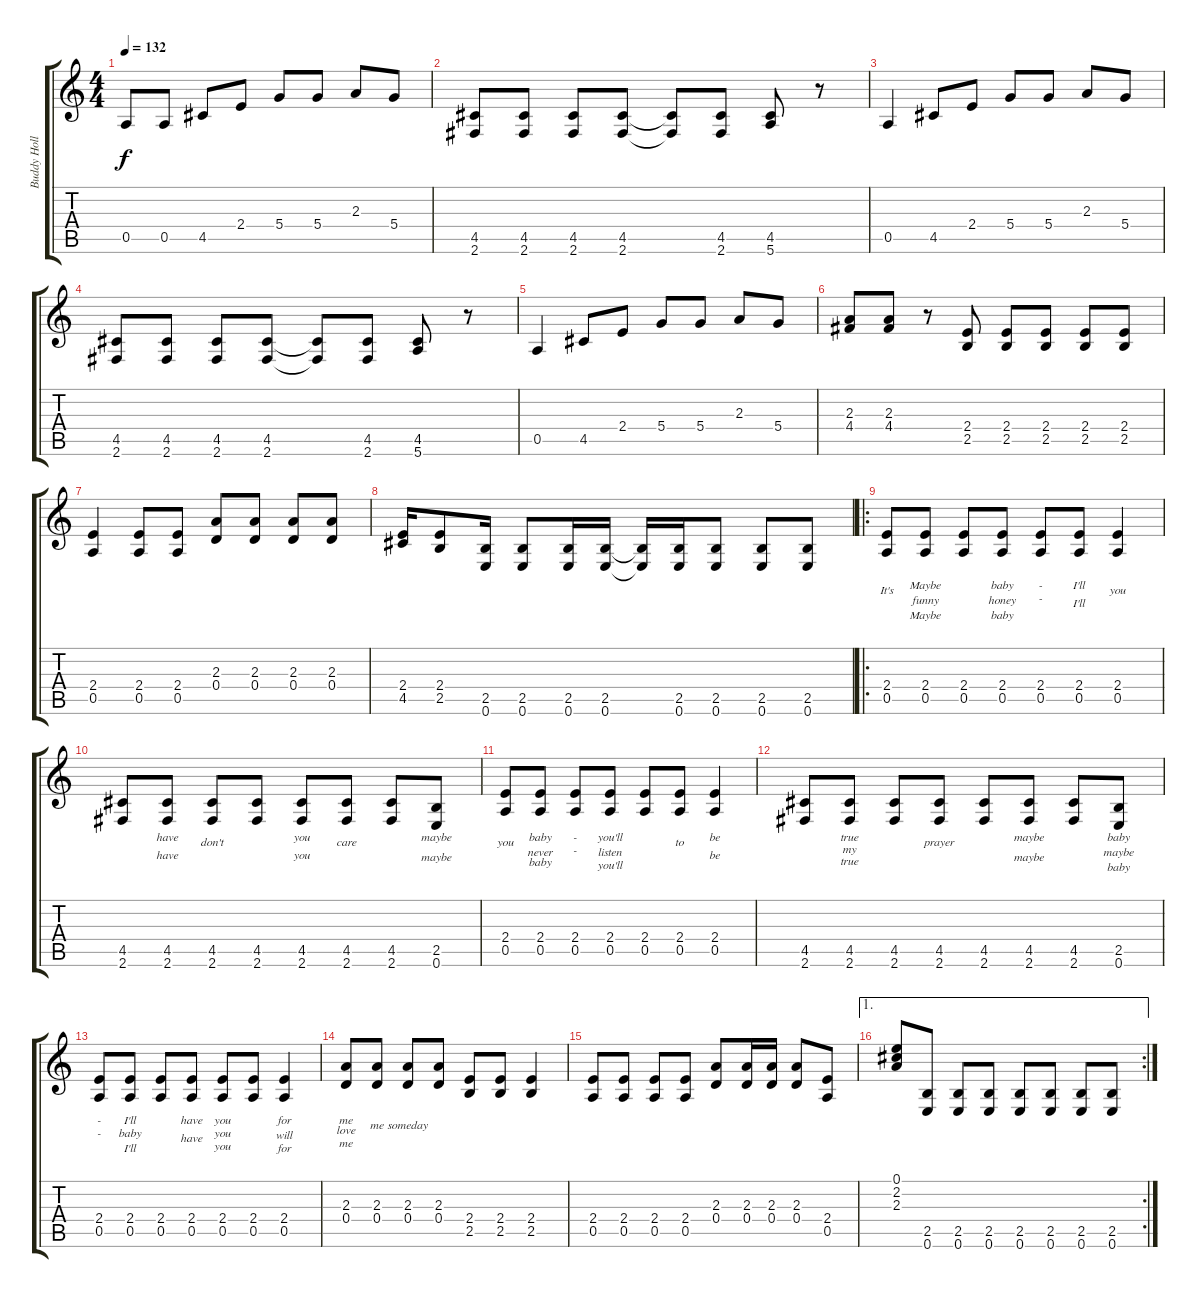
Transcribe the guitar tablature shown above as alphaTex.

\track ("Buddy Holly" "Buddy Holl") {instrument electricguitarjazz}
\staff {score tabs}
\tuning (E4 B3 G3 D3 A2 E2) {hide}
\ts (4 4)
\tempo 132
\clef g2
\ks c
0.5.8{dy f instrument electricguitarjazz} 0.5.8 4.5.8 2.4.8 5.4.8 5.4.8 2.3.8 5.4.8 |
(4.5 2.6).8 (4.5 2.6).8 (4.5 2.6).8 (4.5 2.6).8 (4.5{t} 2.6{t}).8 (4.5 2.6).8 (4.5 5.6).8 r.8 |
0.5.4 4.5.8 2.4.8 5.4.8 5.4.8 2.3.8 5.4.8 |
(4.5 2.6).8 (4.5 2.6).8 (4.5 2.6).8 (4.5 2.6).8 (4.5{t} 2.6{t}).8 (4.5 2.6).8 (4.5 5.6).8 r.8 |
0.5.4 4.5.8 2.4.8 5.4.8 5.4.8 2.3.8 5.4.8 |
(2.3 4.4).8 (2.3 4.4).8 r.8 (2.4 2.5).8 (2.4 2.5).8 (2.4 2.5).8 (2.4 2.5).8 (2.4 2.5).8 |
(2.4 0.5).4 (2.4 0.5).8 (2.4 0.5).8 (2.3 0.4).8 (2.3 0.4).8 (2.3 0.4).8 (2.3 0.4).8 |
(2.4 4.5).16 (2.4 2.5).8 (2.5 0.6).16 (2.5 0.6).8 (2.5 0.6).16 (2.5 0.6).16 (2.5{t} 0.6{t}).16 (2.5 0.6).16 (2.5 0.6).8 (2.5 0.6).8 (2.5 0.6).8 |
\ro
(2.4 0.5).8{lyrics (0 "") lyrics (1 "It's") lyrics (2 "") lyrics (3 "") lyrics (4 "")} (2.4 0.5).8{lyrics (0 "Maybe") lyrics (1 "funny") lyrics (2 "Maybe") lyrics (3 "") lyrics (4 "")} (2.4 0.5).8{lyrics (0 "") lyrics (1 "") lyrics (2 "") lyrics (3 "") lyrics (4 "")} (2.4 0.5).8{lyrics (0 "baby") lyrics (1 "honey") lyrics (2 "baby") lyrics (3 "") lyrics (4 "")} (2.4 0.5).8{lyrics (0 "-") lyrics (1 "") lyrics (2 "-") lyrics (3 "") lyrics (4 "")} (2.4 0.5).8{lyrics (0 "I'll") lyrics (1 "") lyrics (2 "I'll") lyrics (3 "") lyrics (4 "")} (2.4 0.5).4{lyrics (0 "") lyrics (1 "you") lyrics (2 "") lyrics (3 "") lyrics (4 "")} |
(4.5 2.6).8{lyrics (0 "") lyrics (1 "") lyrics (2 "") lyrics (3 "") lyrics (4 "")} (4.5 2.6).8{lyrics (0 "have") lyrics (1 "") lyrics (2 "have") lyrics (3 "") lyrics (4 "")} (4.5 2.6).8{lyrics (0 "") lyrics (1 "don't") lyrics (2 "") lyrics (3 "") lyrics (4 "")} (4.5 2.6).8{lyrics (0 "") lyrics (1 "") lyrics (2 "") lyrics (3 "") lyrics (4 "")} (4.5 2.6).8{lyrics (0 "you") lyrics (1 "") lyrics (2 "you") lyrics (3 "") lyrics (4 "")} (4.5 2.6).8{lyrics (0 "") lyrics (1 "care") lyrics (2 "") lyrics (3 "") lyrics (4 "")} (4.5 2.6).8{lyrics (0 "") lyrics (1 "") lyrics (2 "") lyrics (3 "") lyrics (4 "")} (2.5 0.6).8{lyrics (0 "maybe") lyrics (1 "") lyrics (2 "maybe") lyrics (3 "") lyrics (4 "")} |
(2.4 0.5).8{lyrics (0 "") lyrics (1 "you") lyrics (2 "") lyrics (3 "") lyrics (4 "")} (2.4 0.5).8{lyrics (0 "baby") lyrics (1 "never") lyrics (2 "baby") lyrics (3 "") lyrics (4 "")} (2.4 0.5).8{lyrics (0 "-") lyrics (1 "") lyrics (2 "-") lyrics (3 "") lyrics (4 "")} (2.4 0.5).8{lyrics (0 "you'll") lyrics (1 "listen") lyrics (2 "you'll") lyrics (3 "") lyrics (4 "")} (2.4 0.5).8{lyrics (0 "") lyrics (1 "") lyrics (2 "") lyrics (3 "") lyrics (4 "")} (2.4 0.5).8{lyrics (0 "") lyrics (1 "to") lyrics (2 "") lyrics (3 "") lyrics (4 "")} (2.4 0.5).4{lyrics (0 "be") lyrics (1 "") lyrics (2 "be") lyrics (3 "") lyrics (4 "")} |
(4.5 2.6).8{lyrics (0 "") lyrics (1 "") lyrics (2 "") lyrics (3 "") lyrics (4 "")} (4.5 2.6).8{lyrics (0 "true") lyrics (1 "my") lyrics (2 "true") lyrics (3 "") lyrics (4 "")} (4.5 2.6).8{lyrics (0 "") lyrics (1 "") lyrics (2 "") lyrics (3 "") lyrics (4 "")} (4.5 2.6).8{lyrics (0 "") lyrics (1 "prayer") lyrics (2 "") lyrics (3 "") lyrics (4 "")} (4.5 2.6).8{lyrics (0 "") lyrics (1 "") lyrics (2 "") lyrics (3 "") lyrics (4 "")} (4.5 2.6).8{lyrics (0 "maybe") lyrics (1 "") lyrics (2 "maybe") lyrics (3 "") lyrics (4 "")} (4.5 2.6).8{lyrics (0 "") lyrics (1 "") lyrics (2 "") lyrics (3 "") lyrics (4 "")} (2.5 0.6).8{lyrics (0 "baby") lyrics (1 "maybe") lyrics (2 "baby") lyrics (3 "") lyrics (4 "")} |
(2.4 0.5).8{lyrics (0 "-") lyrics (1 "") lyrics (2 "-") lyrics (3 "") lyrics (4 "")} (2.4 0.5).8{lyrics (0 "I'll") lyrics (1 "baby") lyrics (2 "I'll") lyrics (3 "") lyrics (4 "")} (2.4 0.5).8{lyrics (0 "") lyrics (1 "") lyrics (2 "") lyrics (3 "") lyrics (4 "")} (2.4 0.5).8{lyrics (0 "have") lyrics (1 "") lyrics (2 "have") lyrics (3 "") lyrics (4 "")} (2.4 0.5).8{lyrics (0 "you") lyrics (1 "you") lyrics (2 "you") lyrics (3 "") lyrics (4 "")} (2.4 0.5).8{lyrics (0 "") lyrics (1 "") lyrics (2 "") lyrics (3 "") lyrics (4 "")} (2.4 0.5).4{lyrics (0 "for") lyrics (1 "will") lyrics (2 "for") lyrics (3 "") lyrics (4 "")} |
(2.3 0.4).8{lyrics (0 "me") lyrics (1 "love") lyrics (2 "me") lyrics (3 "") lyrics (4 "")} (2.3 0.4).8{lyrics (0 "") lyrics (1 "me") lyrics (2 "") lyrics (3 "") lyrics (4 "")} (2.3 0.4).8{lyrics (0 "") lyrics (1 "someday") lyrics (2 "") lyrics (3 "") lyrics (4 "")} (2.3 0.4).8{lyrics (0 "") lyrics (1 "") lyrics (2 "") lyrics (3 "") lyrics (4 "")} (2.4 2.5).8{lyrics (0 "") lyrics (1 "") lyrics (2 "") lyrics (3 "") lyrics (4 "")} (2.4 2.5).8{lyrics (0 "") lyrics (1 "") lyrics (2 "") lyrics (3 "") lyrics (4 "")} (2.4 2.5).4{lyrics (0 "") lyrics (1 "") lyrics (2 "") lyrics (3 "") lyrics (4 "")} |
(2.4 0.5).8{lyrics (0 "") lyrics (1 "") lyrics (2 "") lyrics (3 "") lyrics (4 "")} (2.4 0.5).8{lyrics (0 "") lyrics (1 "") lyrics (2 "") lyrics (3 "") lyrics (4 "")} (2.4 0.5).8{lyrics (0 "") lyrics (1 "") lyrics (2 "") lyrics (3 "") lyrics (4 "")} (2.4 0.5).8{lyrics (0 "") lyrics (1 "") lyrics (2 "") lyrics (3 "") lyrics (4 "")} (2.3 0.4).8{lyrics (0 "") lyrics (1 "") lyrics (2 "") lyrics (3 "") lyrics (4 "")} (2.3 0.4).16{lyrics (0 "") lyrics (1 "") lyrics (2 "") lyrics (3 "") lyrics (4 "")} (2.3 0.4).16{lyrics (0 "") lyrics (1 "") lyrics (2 "") lyrics (3 "") lyrics (4 "")} (2.3 0.4).8{lyrics (0 "") lyrics (1 "") lyrics (2 "") lyrics (3 "") lyrics (4 "")} (2.4 0.5).8{lyrics (0 "") lyrics (1 "") lyrics (2 "") lyrics (3 "") lyrics (4 "")} |
\ae 1
\rc 2
(0.1 2.2 2.3).8{lyrics (0 "") lyrics (1 "") lyrics (2 "") lyrics (3 "") lyrics (4 "")} (2.5 0.6).8{lyrics (0 "") lyrics (1 "") lyrics (2 "") lyrics (3 "") lyrics (4 "")} (2.5 0.6).8{lyrics (0 "") lyrics (1 "") lyrics (2 "") lyrics (3 "") lyrics (4 "")} (2.5 0.6).8{lyrics (0 "") lyrics (1 "") lyrics (2 "") lyrics (3 "") lyrics (4 "")} (2.5 0.6).8{lyrics (0 "") lyrics (1 "") lyrics (2 "") lyrics (3 "") lyrics (4 "")} (2.5 0.6).8{lyrics (0 "") lyrics (1 "") lyrics (2 "") lyrics (3 "") lyrics (4 "")} (2.5 0.6).8{lyrics (0 "") lyrics (1 "") lyrics (2 "") lyrics (3 "") lyrics (4 "")} (2.5 0.6).8{lyrics (0 "") lyrics (1 "") lyrics (2 "") lyrics (3 "") lyrics (4 "")}
